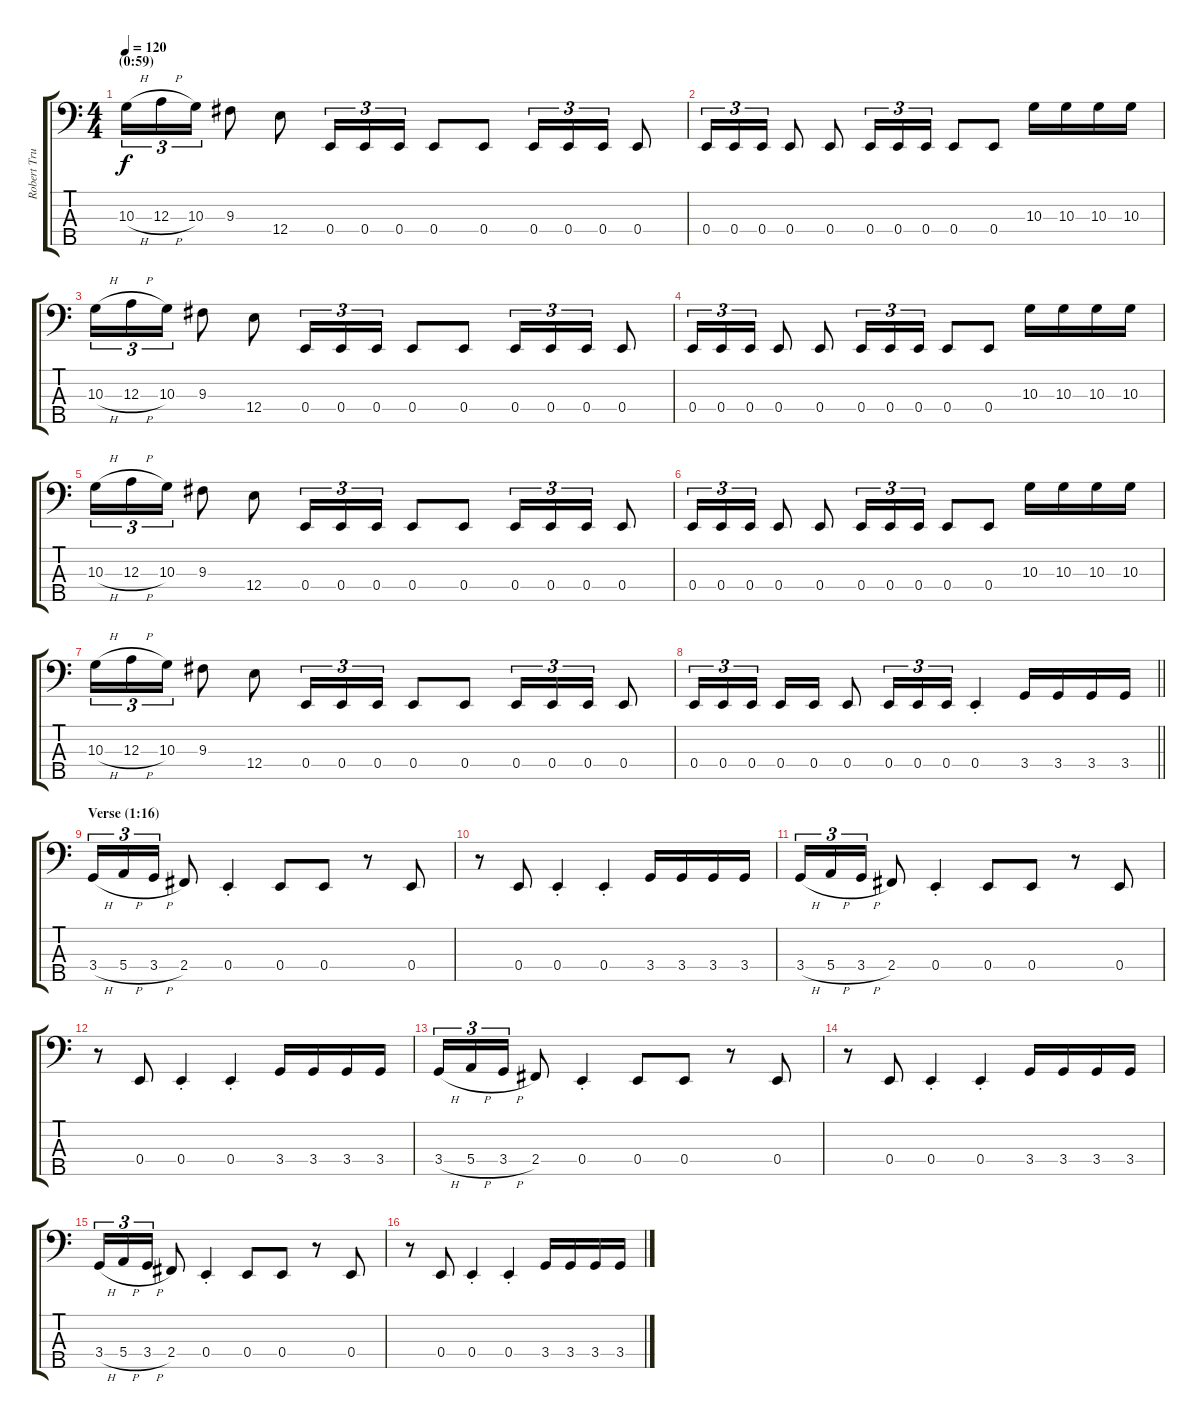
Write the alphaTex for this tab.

\track ("Robert Trujilo" "Robert Tru") {instrument electricbassfinger}
\staff {score tabs}
\tuning (G2 D2 A1 E1 B0) {hide}
\ts (4 4)
\section ("" "(0:59)")
\tempo 120
\clef f4
\ks c
10.3{h}.16{tu (3 2) dy f} 12.3{h}.16{tu (3 2)} 10.3.16{tu (3 2)} 9.3.8 12.4.8 0.4.16{tu (3 2)} 0.4.16{tu (3 2)} 0.4.16{tu (3 2)} 0.4.8 0.4.8 0.4.16{tu (3 2)} 0.4.16{tu (3 2)} 0.4.16{tu (3 2)} 0.4.8 |
0.4.16{tu (3 2)} 0.4.16{tu (3 2)} 0.4.16{tu (3 2)} 0.4.8 0.4.8 0.4.16{tu (3 2)} 0.4.16{tu (3 2)} 0.4.16{tu (3 2)} 0.4.8 0.4.8 10.3.16 10.3.16 10.3.16 10.3.16 |
10.3{h}.16{tu (3 2)} 12.3{h}.16{tu (3 2)} 10.3.16{tu (3 2)} 9.3.8 12.4.8 0.4.16{tu (3 2)} 0.4.16{tu (3 2)} 0.4.16{tu (3 2)} 0.4.8 0.4.8 0.4.16{tu (3 2)} 0.4.16{tu (3 2)} 0.4.16{tu (3 2)} 0.4.8 |
0.4.16{tu (3 2)} 0.4.16{tu (3 2)} 0.4.16{tu (3 2)} 0.4.8 0.4.8 0.4.16{tu (3 2)} 0.4.16{tu (3 2)} 0.4.16{tu (3 2)} 0.4.8 0.4.8 10.3.16 10.3.16 10.3.16 10.3.16 |
10.3{h}.16{tu (3 2)} 12.3{h}.16{tu (3 2)} 10.3.16{tu (3 2)} 9.3.8 12.4.8 0.4.16{tu (3 2)} 0.4.16{tu (3 2)} 0.4.16{tu (3 2)} 0.4.8 0.4.8 0.4.16{tu (3 2)} 0.4.16{tu (3 2)} 0.4.16{tu (3 2)} 0.4.8 |
0.4.16{tu (3 2)} 0.4.16{tu (3 2)} 0.4.16{tu (3 2)} 0.4.8 0.4.8 0.4.16{tu (3 2)} 0.4.16{tu (3 2)} 0.4.16{tu (3 2)} 0.4.8 0.4.8 10.3.16 10.3.16 10.3.16 10.3.16 |
10.3{h}.16{tu (3 2)} 12.3{h}.16{tu (3 2)} 10.3.16{tu (3 2)} 9.3.8 12.4.8 0.4.16{tu (3 2)} 0.4.16{tu (3 2)} 0.4.16{tu (3 2)} 0.4.8 0.4.8 0.4.16{tu (3 2)} 0.4.16{tu (3 2)} 0.4.16{tu (3 2)} 0.4.8 |
\barLineRight lightlight
0.4.16{tu (3 2)} 0.4.16{tu (3 2)} 0.4.16{tu (3 2) beam splitsecondary} 0.4.16 0.4.16 0.4.8 0.4.16{tu (3 2)} 0.4.16{tu (3 2)} 0.4.16{tu (3 2)} 0.4{st}.4 3.4.16 3.4.16 3.4.16 3.4.16 |
\section ("" "Verse (1:16)")
3.4{h}.16{tu (3 2)} 5.4{h}.16{tu (3 2)} 3.4{h}.16{tu (3 2)} 2.4.8 0.4{st}.4 0.4.8 0.4.8 r.8 0.4.8 |
r.8 0.4.8 0.4{st}.4 0.4{st}.4 3.4.16 3.4.16 3.4.16 3.4.16 |
3.4{h}.16{tu (3 2)} 5.4{h}.16{tu (3 2)} 3.4{h}.16{tu (3 2)} 2.4.8 0.4{st}.4 0.4.8 0.4.8 r.8 0.4.8 |
r.8 0.4.8 0.4{st}.4 0.4{st}.4 3.4.16 3.4.16 3.4.16 3.4.16 |
3.4{h}.16{tu (3 2)} 5.4{h}.16{tu (3 2)} 3.4{h}.16{tu (3 2)} 2.4.8 0.4{st}.4 0.4.8 0.4.8 r.8 0.4.8 |
r.8 0.4.8 0.4{st}.4 0.4{st}.4 3.4.16 3.4.16 3.4.16 3.4.16 |
3.4{h}.16{tu (3 2)} 5.4{h}.16{tu (3 2)} 3.4{h}.16{tu (3 2)} 2.4.8 0.4{st}.4 0.4.8 0.4.8 r.8 0.4.8 |
r.8 0.4.8 0.4{st}.4 0.4{st}.4 3.4.16 3.4.16 3.4.16 3.4.16
